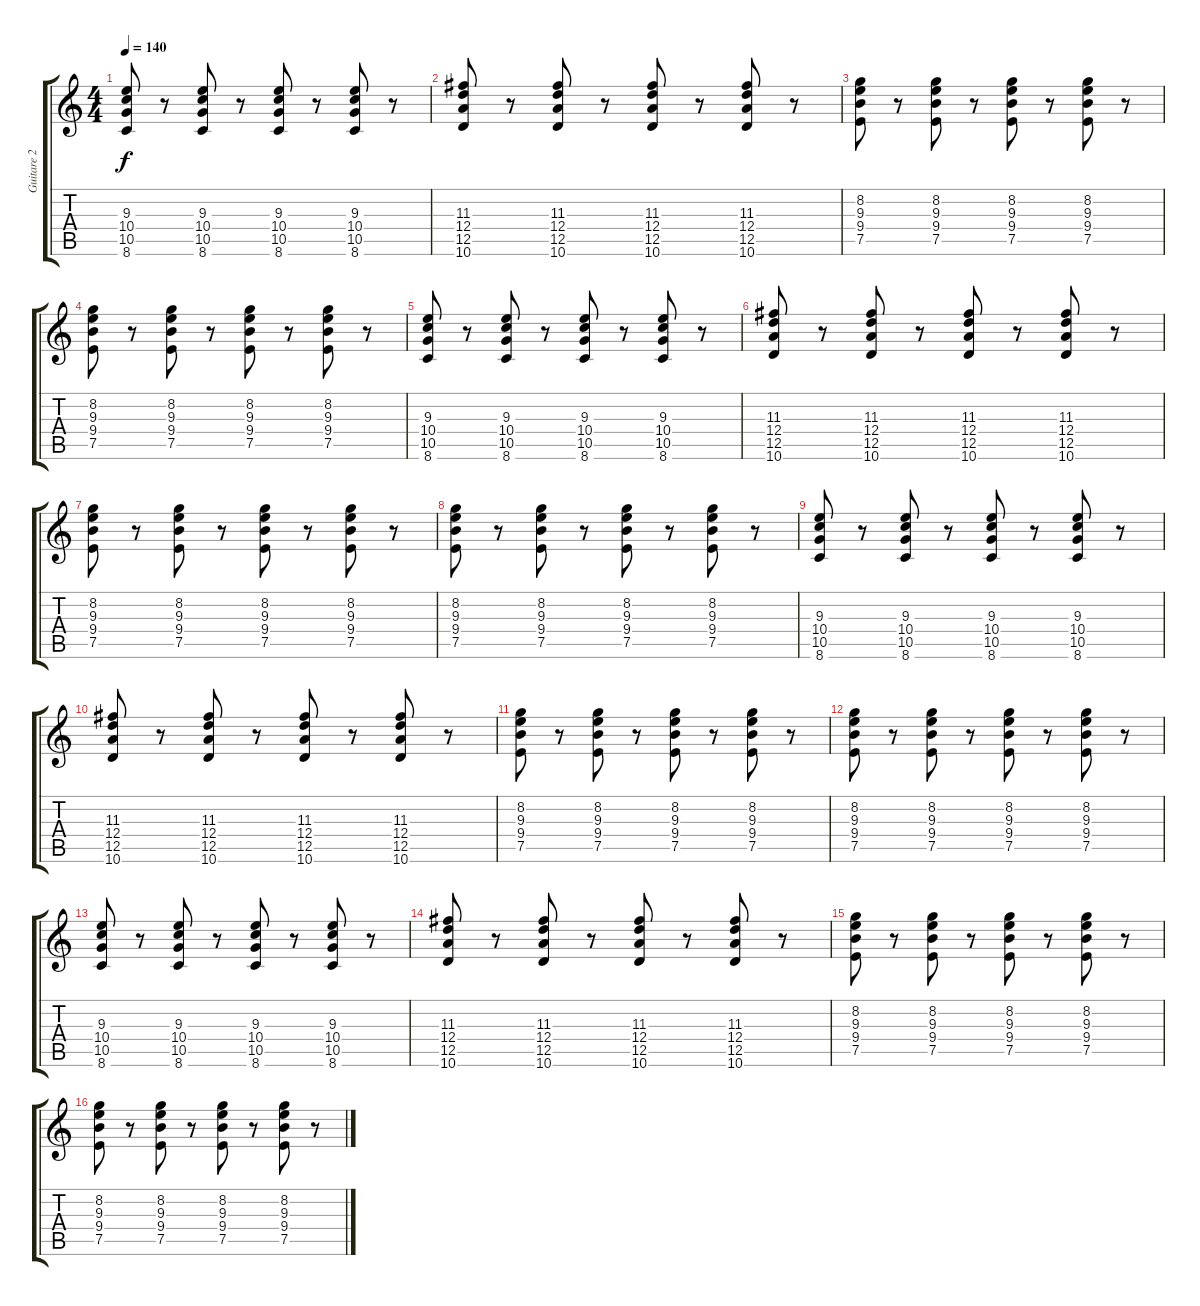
\track ("Guitare 2" "Guitare 2") {instrument distortionguitar}
\staff {score tabs}
\tuning (E4 B3 G3 D3 A2 E2) {hide}
\ts (4 4)
\tempo 140
\clef g2
\ks c
(9.3 10.4 10.5 8.6).8{dy f} r.8 (9.3 10.4 10.5 8.6).8 r.8 (9.3 10.4 10.5 8.6).8 r.8 (9.3 10.4 10.5 8.6).8 r.8 |
(11.3 12.4 12.5 10.6).8 r.8 (11.3 12.4 12.5 10.6).8 r.8 (11.3 12.4 12.5 10.6).8 r.8 (11.3 12.4 12.5 10.6).8 r.8 |
(8.2 9.3 9.4 7.5).8{balance 8} r.8 (8.2 9.3 9.4 7.5).8 r.8 (8.2 9.3 9.4 7.5).8 r.8 (8.2 9.3 9.4 7.5).8 r.8 |
(8.2 9.3 9.4 7.5).8 r.8 (8.2 9.3 9.4 7.5).8 r.8 (8.2 9.3 9.4 7.5).8 r.8 (8.2 9.3 9.4 7.5).8 r.8 |
(9.3 10.4 10.5 8.6).8 r.8 (9.3 10.4 10.5 8.6).8 r.8 (9.3 10.4 10.5 8.6).8 r.8 (9.3 10.4 10.5 8.6).8 r.8 |
(11.3 12.4 12.5 10.6).8 r.8 (11.3 12.4 12.5 10.6).8 r.8 (11.3 12.4 12.5 10.6).8 r.8 (11.3 12.4 12.5 10.6).8 r.8 |
(8.2 9.3 9.4 7.5).8{balance 8} r.8 (8.2 9.3 9.4 7.5).8 r.8 (8.2 9.3 9.4 7.5).8 r.8 (8.2 9.3 9.4 7.5).8 r.8 |
(8.2 9.3 9.4 7.5).8 r.8 (8.2 9.3 9.4 7.5).8 r.8 (8.2 9.3 9.4 7.5).8 r.8 (8.2 9.3 9.4 7.5).8 r.8 |
(9.3 10.4 10.5 8.6).8 r.8 (9.3 10.4 10.5 8.6).8 r.8 (9.3 10.4 10.5 8.6).8 r.8 (9.3 10.4 10.5 8.6).8 r.8 |
(11.3 12.4 12.5 10.6).8 r.8 (11.3 12.4 12.5 10.6).8 r.8 (11.3 12.4 12.5 10.6).8 r.8 (11.3 12.4 12.5 10.6).8 r.8 |
(8.2 9.3 9.4 7.5).8{balance 8} r.8 (8.2 9.3 9.4 7.5).8 r.8 (8.2 9.3 9.4 7.5).8 r.8 (8.2 9.3 9.4 7.5).8 r.8 |
(8.2 9.3 9.4 7.5).8 r.8 (8.2 9.3 9.4 7.5).8 r.8 (8.2 9.3 9.4 7.5).8 r.8 (8.2 9.3 9.4 7.5).8 r.8 |
(9.3 10.4 10.5 8.6).8 r.8 (9.3 10.4 10.5 8.6).8 r.8 (9.3 10.4 10.5 8.6).8 r.8 (9.3 10.4 10.5 8.6).8 r.8 |
(11.3 12.4 12.5 10.6).8 r.8 (11.3 12.4 12.5 10.6).8 r.8 (11.3 12.4 12.5 10.6).8 r.8 (11.3 12.4 12.5 10.6).8 r.8 |
(8.2 9.3 9.4 7.5).8{balance 8} r.8 (8.2 9.3 9.4 7.5).8 r.8 (8.2 9.3 9.4 7.5).8 r.8 (8.2 9.3 9.4 7.5).8 r.8 |
(8.2 9.3 9.4 7.5).8 r.8 (8.2 9.3 9.4 7.5).8 r.8 (8.2 9.3 9.4 7.5).8 r.8 (8.2 9.3 9.4 7.5).8 r.8
